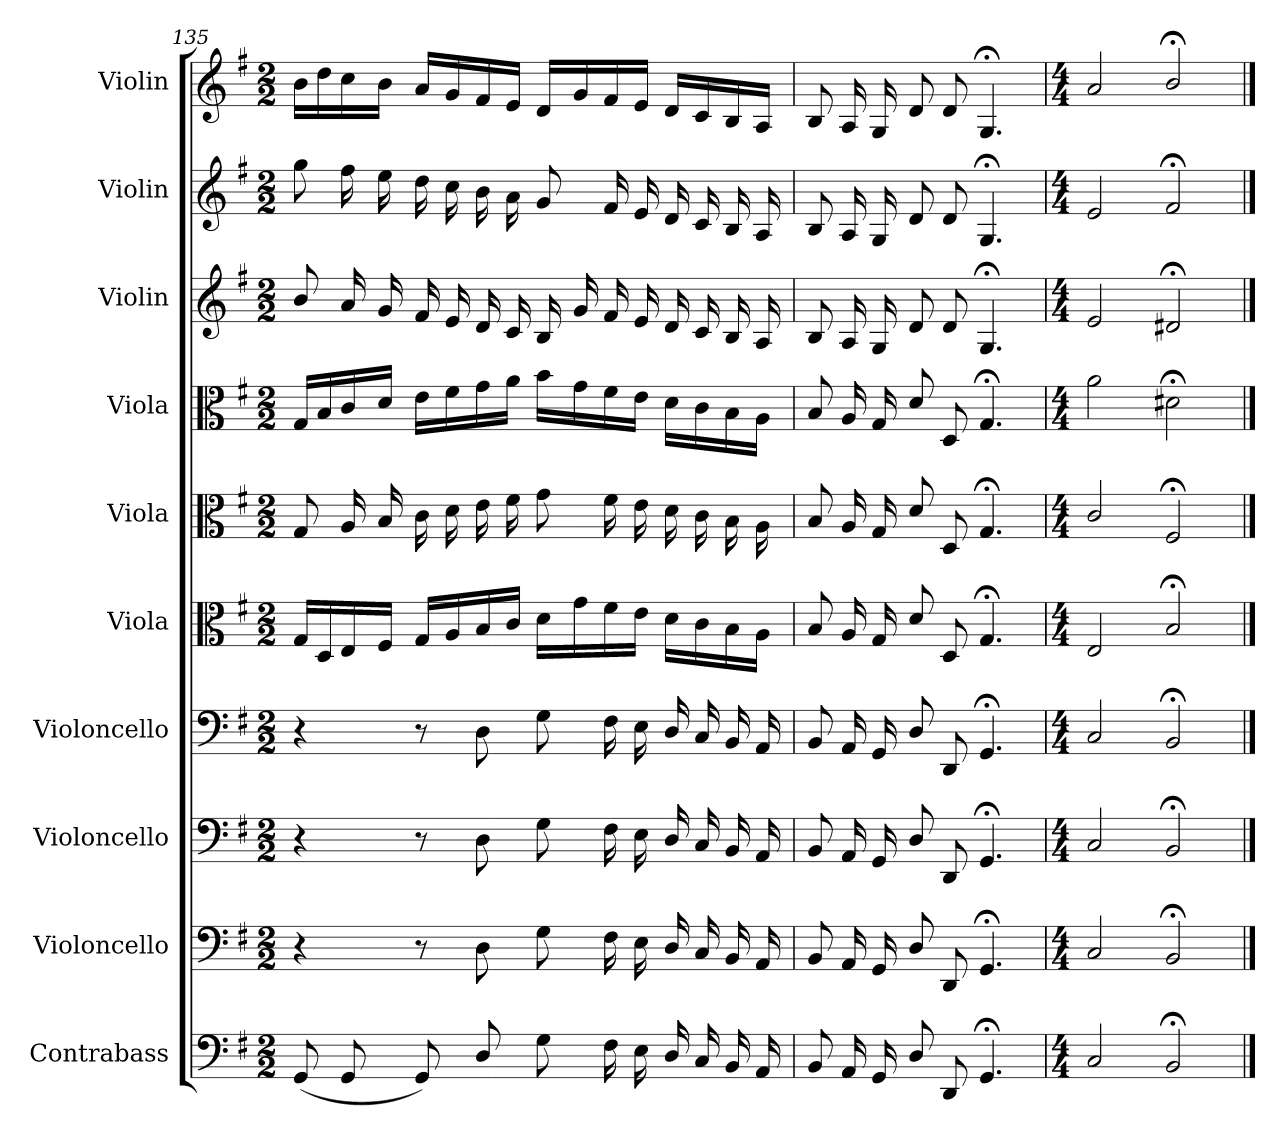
**kern	**kern	**kern	**kern	**kern	**kern	**kern	**kern	**kern	**kern
*part10	*part9	*part8	*part7	*part6	*part5	*part4	*part3	*part2	*part1
*staff10	*staff9	*staff8	*staff7	*staff6	*staff5	*staff4	*staff3	*staff2	*staff1
*I"Contrabass	*I"Violoncello	*I"Violoncello	*I"Violoncello	*I"Viola	*I"Viola	*I"Viola	*I"Violin	*I"Violin	*I"Violin
*I'Cb	*I'Vc	*I'Vc	*I'Vc	*I'Vla	*I'Vla	*I'Vla	*I'Vln	*I'Vln	*I'Vln
*clefF4	*clefF4	*clefF4	*clefF4	*clefC3	*clefC3	*clefC3	*clefG2	*clefG2	*clefG2
*k[f#]	*k[f#]	*k[f#]	*k[f#]	*k[f#]	*k[f#]	*k[f#]	*k[f#]	*k[f#]	*k[f#]
*G:	*G:	*G:	*G:	*G:	*G:	*G:	*G:	*G:	*G:
*M2/2	*M2/2	*M2/2	*M2/2	*M2/2	*M2/2	*M2/2	*M2/2	*M2/2	*M2/2
=135	=135	=135	=135	=135	=135	=135	=135	=135	=135
(8GG/	4r	4r	4r	16G/LL	8G/	16G/LL	8b/	8gg\	16b\LL
.	.	.	.	16D/	.	16B/	.	.	16dd\
8GG/	.	.	.	16E/	16A/	16c/	16a/	16ff#\	16cc\
.	.	.	.	16F#/JJ	16B/	16d/JJ	16g/	16ee\	16b\JJ
8GG/)	8r	8r	8r	16G/LL	16c\	16e\LL	16f#/	16dd\	16a/LL
.	.	.	.	16A/	16d\	16f#\	16e/	16cc\	16g/
8D/	8D\	8D\	8D\	16B/	16e\	16g\	16d/	16b\	16f#/
.	.	.	.	16c/JJ	16f#\	16a\JJ	16c/	16a\	16e/JJ
8G\	8G\	8G\	8G\	16d\LL	8g\	16b\LL	16B/	8g/	16d/LL
.	.	.	.	16g\	.	16g\	16g/	.	16g/
16F#\	16F#\	16F#\	16F#\	16f#\	16f#\	16f#\	16f#/	16f#/	16f#/
16E\	16E\	16E\	16E\	16e\JJ	16e\	16e\JJ	16e/	16e/	16e/JJ
16D/	16D/	16D/	16D/	16d\LL	16d\	16d\LL	16d/	16d/	16d/LL
16C/	16C/	16C/	16C/	16c\	16c\	16c\	16c/	16c/	16c/
16BB/	16BB/	16BB/	16BB/	16B\	16B\	16B\	16B/	16B/	16B/
16AA/	16AA/	16AA/	16AA/	16A\JJ	16A\	16A\JJ	16A/	16A/	16A/JJ
=136	=136	=136	=136	=136	=136	=136	=136	=136	=136
8BB/	8BB/	8BB/	8BB/	8B/	8B/	8B/	8B/	8B/	8B/
16AA/	16AA/	16AA/	16AA/	16A/	16A/	16A/	16A/	16A/	16A/
16GG/	16GG/	16GG/	16GG/	16G/	16G/	16G/	16G/	16G/	16G/
8D/	8D/	8D/	8D/	8d/	8d/	8d/	8d/	8d/	8d/
8DD/	8DD/	8DD/	8DD/	8D/	8D/	8D/	8d/	8d/	8d/
4.GG;</	4.GG;</	4.GG;</	4.GG;</	4.G;</	4.G;</	4.G;</	4.G;</	4.G;</	4.G;</
=	=	=	=	=	=	=	=	=	=
*M4/4	*M4/4	*M4/4	*M4/4	*M4/4	*M4/4	*M4/4	*M4/4	*M4/4	*M4/4
2C/	2C/	2C/	2C/	2E/	2c/	2a\	2e/	2e/	2a/
2BB;</	2BB;</	2BB;</	2BB;</	2B;</	2F#;</	2d#X;<\	2d#X;</	2f#;</	2b;</
==	==	==	==	==	==	==	==	==	==
*-	*-	*-	*-	*-	*-	*-	*-	*-	*-
